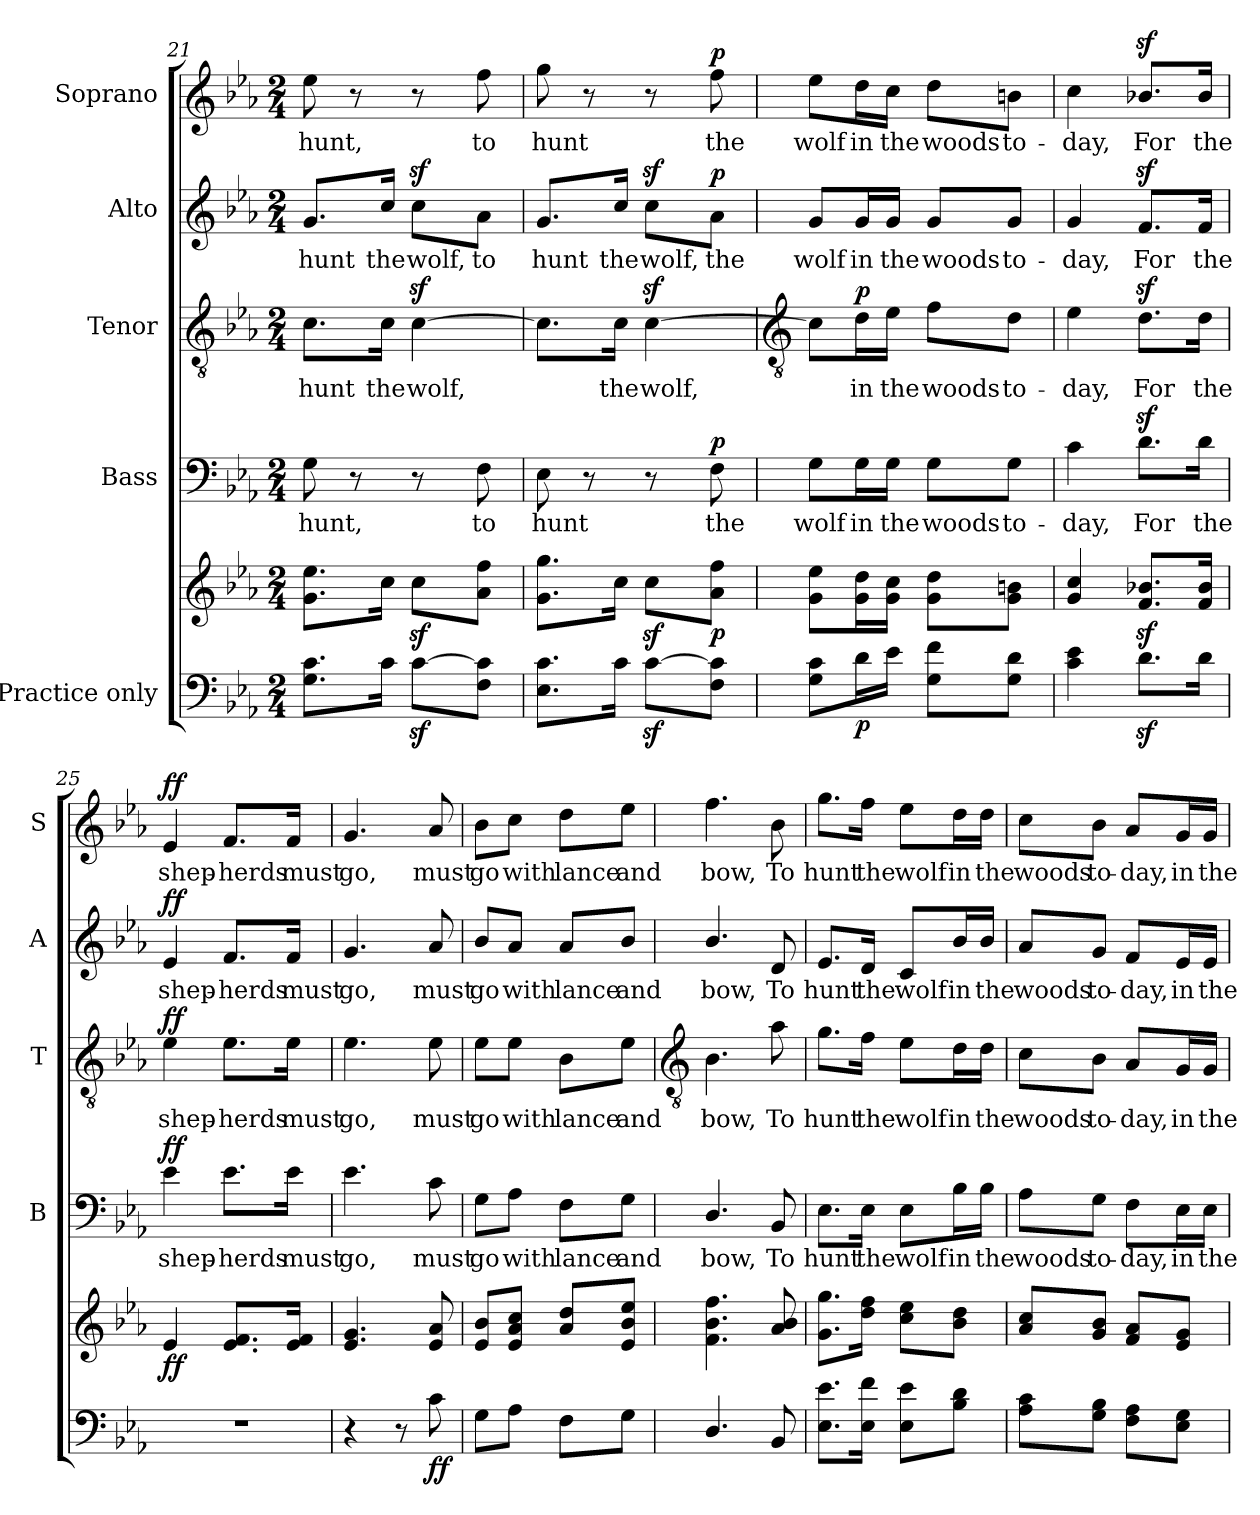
**kern	**kern	**dynam	**kern	**text	**dynam	**kern	**text	**dynam	**kern	**text	**dynam	**kern	**text	**dynam
*part5	*part5	*part5	*part4	*part4	*part4	*part3	*part3	*part3	*part2	*part2	*part2	*part1	*part1	*part1
*staff6	*staff5	*staff5/6	*staff4	*staff4	*staff4	*staff3	*staff3	*staff3	*staff2	*staff2	*staff2	*staff1	*staff1	*staff1
*I"Practice only	*	*	*I"Bass	*	*	*I"Tenor	*	*	*I"Alto	*	*	*I"Soprano	*	*
*	*	*	*I'B	*	*	*I'T	*	*	*I'A	*	*	*I'S	*	*
*clefF4	*clefG2	*	*clefF4	*	*	*clefGv2	*	*	*clefG2	*	*	*clefG2	*	*
*k[b-e-a-]	*k[b-e-a-]	*	*k[b-e-a-]	*	*	*k[b-e-a-]	*	*	*k[b-e-a-]	*	*	*k[b-e-a-]	*	*
*E-:	*E-:	*	*E-:	*	*	*E-:	*	*	*E-:	*	*	*E-:	*	*
*M2/4	*M2/4	*	*M2/4	*	*	*M2/4	*	*	*M2/4	*	*	*M2/4	*	*
=21	=21	=21	=21	=21	=21	=21	=21	=21	=21	=21	=21	=21	=21	=21
!	!	!	!	!LO:LY:b	!	!	!LO:LY:b	!	!	!LO:LY:b	!	!	!LO:LY:b	!
8.G\ 8.c\L	8.g\ 8.ee-\L	.	8G\	hunt,	.	8.c\L	hunt	.	8.g/L	hunt	.	8ee-\	hunt,	.
.	.	.	8r	.	.	.	.	.	.	.	.	8r	.	.
!	!	!	!	!	!	!	!LO:LY:b	!	!	!LO:LY:b	!	!	!	!
16c\Jk	16cc\Jk	.	.	.	.	16c\Jk	the	.	16cc/Jk	the	.	.	.	.
!	!	!	!	!	!	!	!LO:LY:b	!	!	!LO:LY:b	!	!	!	!
[8cz<\L	8ccz<\L	.	8r	.	.	[4cz<\	wolf,	.	8ccz<\L	wolf,	.	8r	.	.
!	!	!	!	!LO:LY:b	!	!	!	!	!	!LO:LY:b	!	!	!LO:LY:b	!
8F\ 8c\]J	8a-\ 8ff\J	.	8F\	to	.	.	.	.	8a-\J	to	.	8ff\	to	.
=22	=22	=22	=22	=22	=22	=22	=22	=22	=22	=22	=22	=22	=22	=22
!	!	!	!	!LO:LY:b	!	!	!	!	!	!LO:LY:b	!	!	!LO:LY:b	!
8.E-\ 8.c\L	8.g\ 8.gg\L	.	8E-\	hunt	.	8.c\L]	.	.	8.g/L	hunt	.	8gg\	hunt	.
.	.	.	8r	.	.	.	.	.	.	.	.	8r	.	.
!	!	!	!	!	!	!	!LO:LY:b	!	!	!LO:LY:b	!	!	!	!
16c\Jk	16cc\Jk	.	.	.	.	16c\Jk	the	.	16cc/Jk	the	.	.	.	.
!	!	!	!	!	!	!	!LO:LY:b	!	!	!LO:LY:b	!	!	!	!
[8cz<\L	8ccz<\L	.	8r	.	.	[4cz<\	wolf,	.	8ccz<\L	wolf,	.	8r	.	.
!	!	!LO:DY:b	!	!LO:LY:b	!LO:DY:b	!	!	!	!	!LO:LY:b	!LO:DY:b	!	!LO:LY:b	!LO:DY:b
8F\ 8c\]J	8a-\ 8ff\J	p	8F\	the	p	.	.	.	8a-\J	the	p	8ff\	the	p
!!LO:PB:g=z
=23	=23	=23	=23	=23	=23	=23	=23	=23	=23	=23	=23	=23	=23	=23
*	*	*	*	*	*	*clefGv2	*	*	*	*	*	*	*	*
!	!	!	!	!LO:LY:b	!	!	!	!	!	!LO:LY:b	!	!	!LO:LY:b	!
8G\ 8c\L	8g\ 8ee-\L	.	8G\L	wolf	.	8c\L]	.	.	8g/L	wolf	.	8ee-\L	wolf	.
!	!	!LO:DY:b=2	!	!LO:LY:b	!	!	!LO:LY:b	!LO:DY:b	!	!LO:LY:b	!	!	!LO:LY:b	!
16d\L	16g\ 16dd\L	p	16G\L	in	.	16d\L	in	p	16g/L	in	.	16dd\L	in	.
!	!	!	!	!LO:LY:b	!	!	!LO:LY:b	!	!	!LO:LY:b	!	!	!LO:LY:b	!
16e-\JJ	16g\ 16cc\JJ	.	16G\JJ	the	.	16e-\JJ	the	.	16g/JJ	the	.	16cc\JJ	the	.
!	!	!	!	!LO:LY:b	!	!	!LO:LY:b	!	!	!LO:LY:b	!	!	!LO:LY:b	!
8G\ 8f\L	8g\ 8dd\L	.	8G\L	woods	.	8f\L	woods	.	8g/L	woods	.	8dd\L	woods	.
!	!	!	!	!LO:LY:b	!	!	!LO:LY:b	!	!	!LO:LY:b	!	!	!LO:LY:b	!
8G\ 8d\J	8g\ 8bn\J	.	8G\J	to-	.	8d\J	to-	.	8g/J	to-	.	8bn\J	to-	.
=24	=24	=24	=24	=24	=24	=24	=24	=24	=24	=24	=24	=24	=24	=24
!	!	!	!	!LO:LY:b	!	!	!LO:LY:b	!	!	!LO:LY:b	!	!	!LO:LY:b	!
4c\ 4e-\	4g/ 4cc/	.	4c\	-day,	.	4e-\	-day,	.	4g/	-day,	.	4cc\	-day,	.
!	!	!	!	!LO:LY:b	!	!	!LO:LY:b	!	!	!LO:LY:b	!	!	!LO:LY:b	!
8.dz<\L	8.f/z< 8.b-X/z<L	.	8.dz<\L	For	.	8.dz<\L	For	.	8.fz</L	For	.	8.b-Xz</L	For	.
!	!	!	!	!LO:LY:b	!	!	!LO:LY:b	!	!	!LO:LY:b	!	!	!LO:LY:b	!
16d\Jk	16f/ 16b-/Jk	.	16d\Jk	the	.	16d\Jk	the	.	16f/Jk	the	.	16b-/Jk	the	.
=25	=25	=25	=25	=25	=25	=25	=25	=25	=25	=25	=25	=25	=25	=25
!	!	!LO:DY:b	!	!LO:LY:b	!LO:DY:b	!	!LO:LY:b	!LO:DY:b	!	!LO:LY:b	!LO:DY:b	!	!LO:LY:b	!LO:DY:b
2r	4e-/	ff	4e-\	shep-	ff	4e-\	shep-	ff	4e-/	shep-	ff	4e-/	shep-	ff
!	!	!	!	!LO:LY:b	!	!	!LO:LY:b	!	!	!LO:LY:b	!	!	!LO:LY:b	!
.	8.e-/ 8.f/L	.	8.e-\L	-herds	.	8.e-\L	-herds	.	8.f/L	-herds	.	8.f/L	-herds	.
!	!	!	!	!LO:LY:b	!	!	!LO:LY:b	!	!	!LO:LY:b	!	!	!LO:LY:b	!
.	16e-/ 16f/Jk	.	16e-\Jk	must	.	16e-\Jk	must	.	16f/Jk	must	.	16f/Jk	must	.
=26	=26	=26	=26	=26	=26	=26	=26	=26	=26	=26	=26	=26	=26	=26
!	!	!	!	!LO:LY:b	!	!	!LO:LY:b	!	!	!LO:LY:b	!	!	!LO:LY:b	!
4r	4.e-/ 4.g/	.	4.e-\	go,	.	4.e-\	go,	.	4.g/	go,	.	4.g/	go,	.
8r	.	.	.	.	.	.	.	.	.	.	.	.	.	.
!	!	!LO:DY:b=2	!	!LO:LY:b	!	!	!LO:LY:b	!	!	!LO:LY:b	!	!	!LO:LY:b	!
8c\	8e-/ 8a-/	ff	8c\	must	.	8e-\	must	.	8a-/	must	.	8a-/	must	.
=27	=27	=27	=27	=27	=27	=27	=27	=27	=27	=27	=27	=27	=27	=27
!	!	!	!	!LO:LY:b	!	!	!LO:LY:b	!	!	!LO:LY:b	!	!	!LO:LY:b	!
8G\L	8e-/ 8b-/L	.	8G\L	go	.	8e-\L	go	.	8b-/L	go	.	8b-\L	go	.
!	!	!	!	!LO:LY:b	!	!	!LO:LY:b	!	!	!LO:LY:b	!	!	!LO:LY:b	!
8A-\J	8e-/ 8a-/ 8cc/J	.	8A-\J	with	.	8e-\J	with	.	8a-/J	with	.	8cc\J	with	.
!	!	!	!	!LO:LY:b	!	!	!LO:LY:b	!	!	!LO:LY:b	!	!	!LO:LY:b	!
8F\L	8a-/ 8dd/L	.	8F\L	lance	.	8B-\L	lance	.	8a-/L	lance	.	8dd\L	lance	.
!	!	!	!	!LO:LY:b	!	!	!LO:LY:b	!	!	!LO:LY:b	!	!	!LO:LY:b	!
8G\J	8e-/ 8b-/ 8ee-/J	.	8G\J	and	.	8e-\J	and	.	8b-/J	and	.	8ee-\J	and	.
!!LO:LB:g=z
=28	=28	=28	=28	=28	=28	=28	=28	=28	=28	=28	=28	=28	=28	=28
*	*	*	*	*	*	*clefGv2	*	*	*	*	*	*	*	*
!	!	!	!	!LO:LY:b	!	!	!LO:LY:b	!	!	!LO:LY:b	!	!	!LO:LY:b	!
4.D/	4.f\ 4.b-\ 4.ff\	.	4.D/	bow,	.	4.B-\	bow,	.	4.b-/	bow,	.	4.ff\	bow,	.
!	!	!	!	!LO:LY:b	!	!	!LO:LY:b	!	!	!LO:LY:b	!	!	!LO:LY:b	!
8BB-/	8a-/ 8b-/	.	8BB-/	To	.	8a-\	To	.	8d/	To	.	8b-\	To	.
=29	=29	=29	=29	=29	=29	=29	=29	=29	=29	=29	=29	=29	=29	=29
!	!	!	!	!LO:LY:b	!	!	!LO:LY:b	!	!	!LO:LY:b	!	!	!LO:LY:b	!
8.E-\ 8.e-\L	8.g\ 8.gg\L	.	8.E-\L	hunt	.	8.g\L	hunt	.	8.e-/L	hunt	.	8.gg\L	hunt	.
!	!	!	!	!LO:LY:b	!	!	!LO:LY:b	!	!	!LO:LY:b	!	!	!LO:LY:b	!
16E-\ 16f\Jk	16dd\ 16ff\Jk	.	16E-\Jk	the	.	16f\Jk	the	.	16d/Jk	the	.	16ff\Jk	the	.
!	!	!	!	!LO:LY:b	!	!	!LO:LY:b	!	!	!LO:LY:b	!	!	!LO:LY:b	!
8E-\ 8e-\L	8cc\ 8ee-\L	.	8E-\L	wolf	.	8e-\L	wolf	.	8c/L	wolf	.	8ee-\L	wolf	.
!	!	!	!	!LO:LY:b	!	!	!LO:LY:b	!	!	!LO:LY:b	!	!	!LO:LY:b	!
8B-\ 8d\J	8b-\ 8dd\J	.	16B-\L	in	.	16d\L	in	.	16b-/L	in	.	16dd\L	in	.
!	!	!	!	!LO:LY:b	!	!	!LO:LY:b	!	!	!LO:LY:b	!	!	!LO:LY:b	!
.	.	.	16B-\JJ	the	.	16d\JJ	the	.	16b-/JJ	the	.	16dd\JJ	the	.
=30	=30	=30	=30	=30	=30	=30	=30	=30	=30	=30	=30	=30	=30	=30
!	!	!	!	!LO:LY:b	!	!	!LO:LY:b	!	!	!LO:LY:b	!	!	!LO:LY:b	!
8A-\ 8c\L	8a-/ 8cc/L	.	8A-\L	woods	.	8c\L	woods	.	8a-/L	woods	.	8cc\L	woods	.
!	!	!	!	!LO:LY:b	!	!	!LO:LY:b	!	!	!LO:LY:b	!	!	!LO:LY:b	!
8G\ 8B-\J	8g/ 8b-/J	.	8G\J	to-	.	8B-\J	to-	.	8g/J	to-	.	8b-\J	to-	.
!	!	!	!	!LO:LY:b	!	!	!LO:LY:b	!	!	!LO:LY:b	!	!	!LO:LY:b	!
8F\ 8A-\L	8f/ 8a-/L	.	8F\L	-day,	.	8A-/L	-day,	.	8f/L	-day,	.	8a-/L	-day,	.
!	!	!	!	!LO:LY:b	!	!	!LO:LY:b	!	!	!LO:LY:b	!	!	!LO:LY:b	!
8E-\ 8G\J	8e-/ 8g/J	.	16E-\L	in	.	16G/L	in	.	16e-/L	in	.	16g/L	in	.
!	!	!	!	!LO:LY:b	!	!	!LO:LY:b	!	!	!LO:LY:b	!	!	!LO:LY:b	!
.	.	.	16E-\JJ	the	.	16G/JJ	the	.	16e-/JJ	the	.	16g/JJ	the	.
=	=	=	=	=	=	=	=	=	=	=	=	=	=	=
*-	*-	*-	*-	*-	*-	*-	*-	*-	*-	*-	*-	*-	*-	*-
